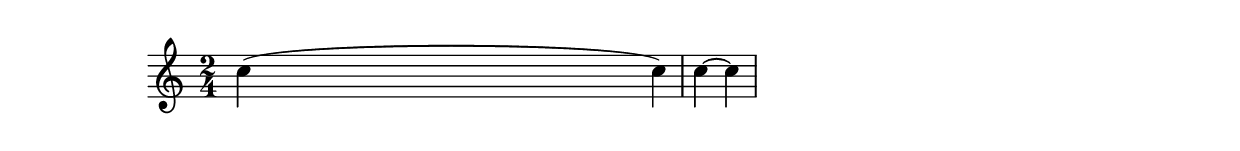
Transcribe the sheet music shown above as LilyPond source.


\version "2.1.30"

\header { texidoc = "@cindex Slur Minimum Length
By setting the minimum length of a slur, notes are more separated. " 
}

\score{
	\notes\relative c''{
		\time 2/4
		\override Slur  #'minimum-length = #40
		c(c)
		c~c\break
		}
}

